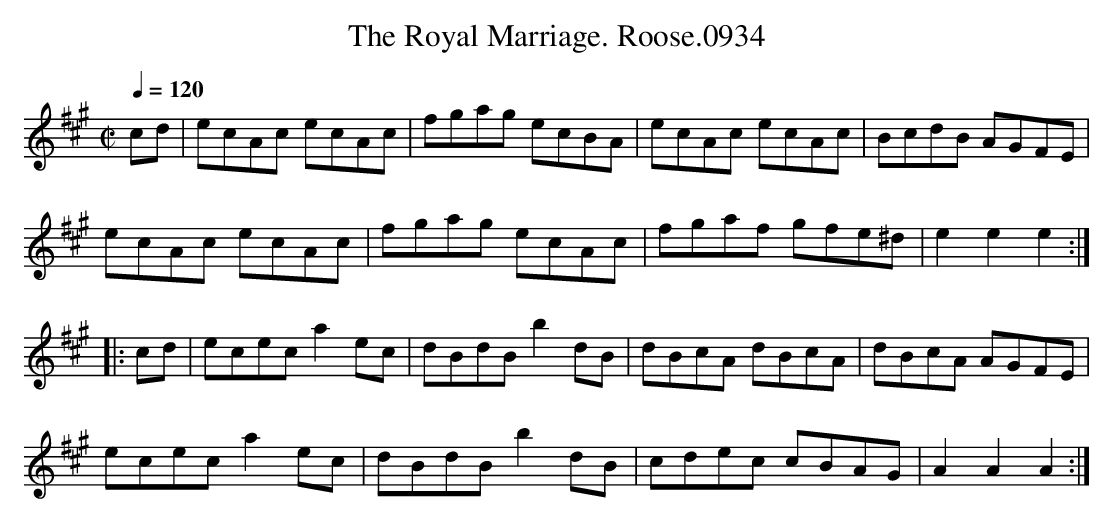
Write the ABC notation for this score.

X:1
T:Royal Marriage. Roose.0934, The
M:C|
L:1/8
Q:1/4=120
K:A
cd | ecAc ecAc | fgag ecBA | ecAc ecAc | BcdB AGFE |
ecAc ecAc | fgag ecAc | fgaf gfe^d | e2e2 e2 :|
|: cd | ecec a2 ec | dBdB b2dB | dBcA dBcA | dBcA AGFE |
ecec a2ec | dBdB b2dB | cdec cBAG | A2A2 A2 :|
